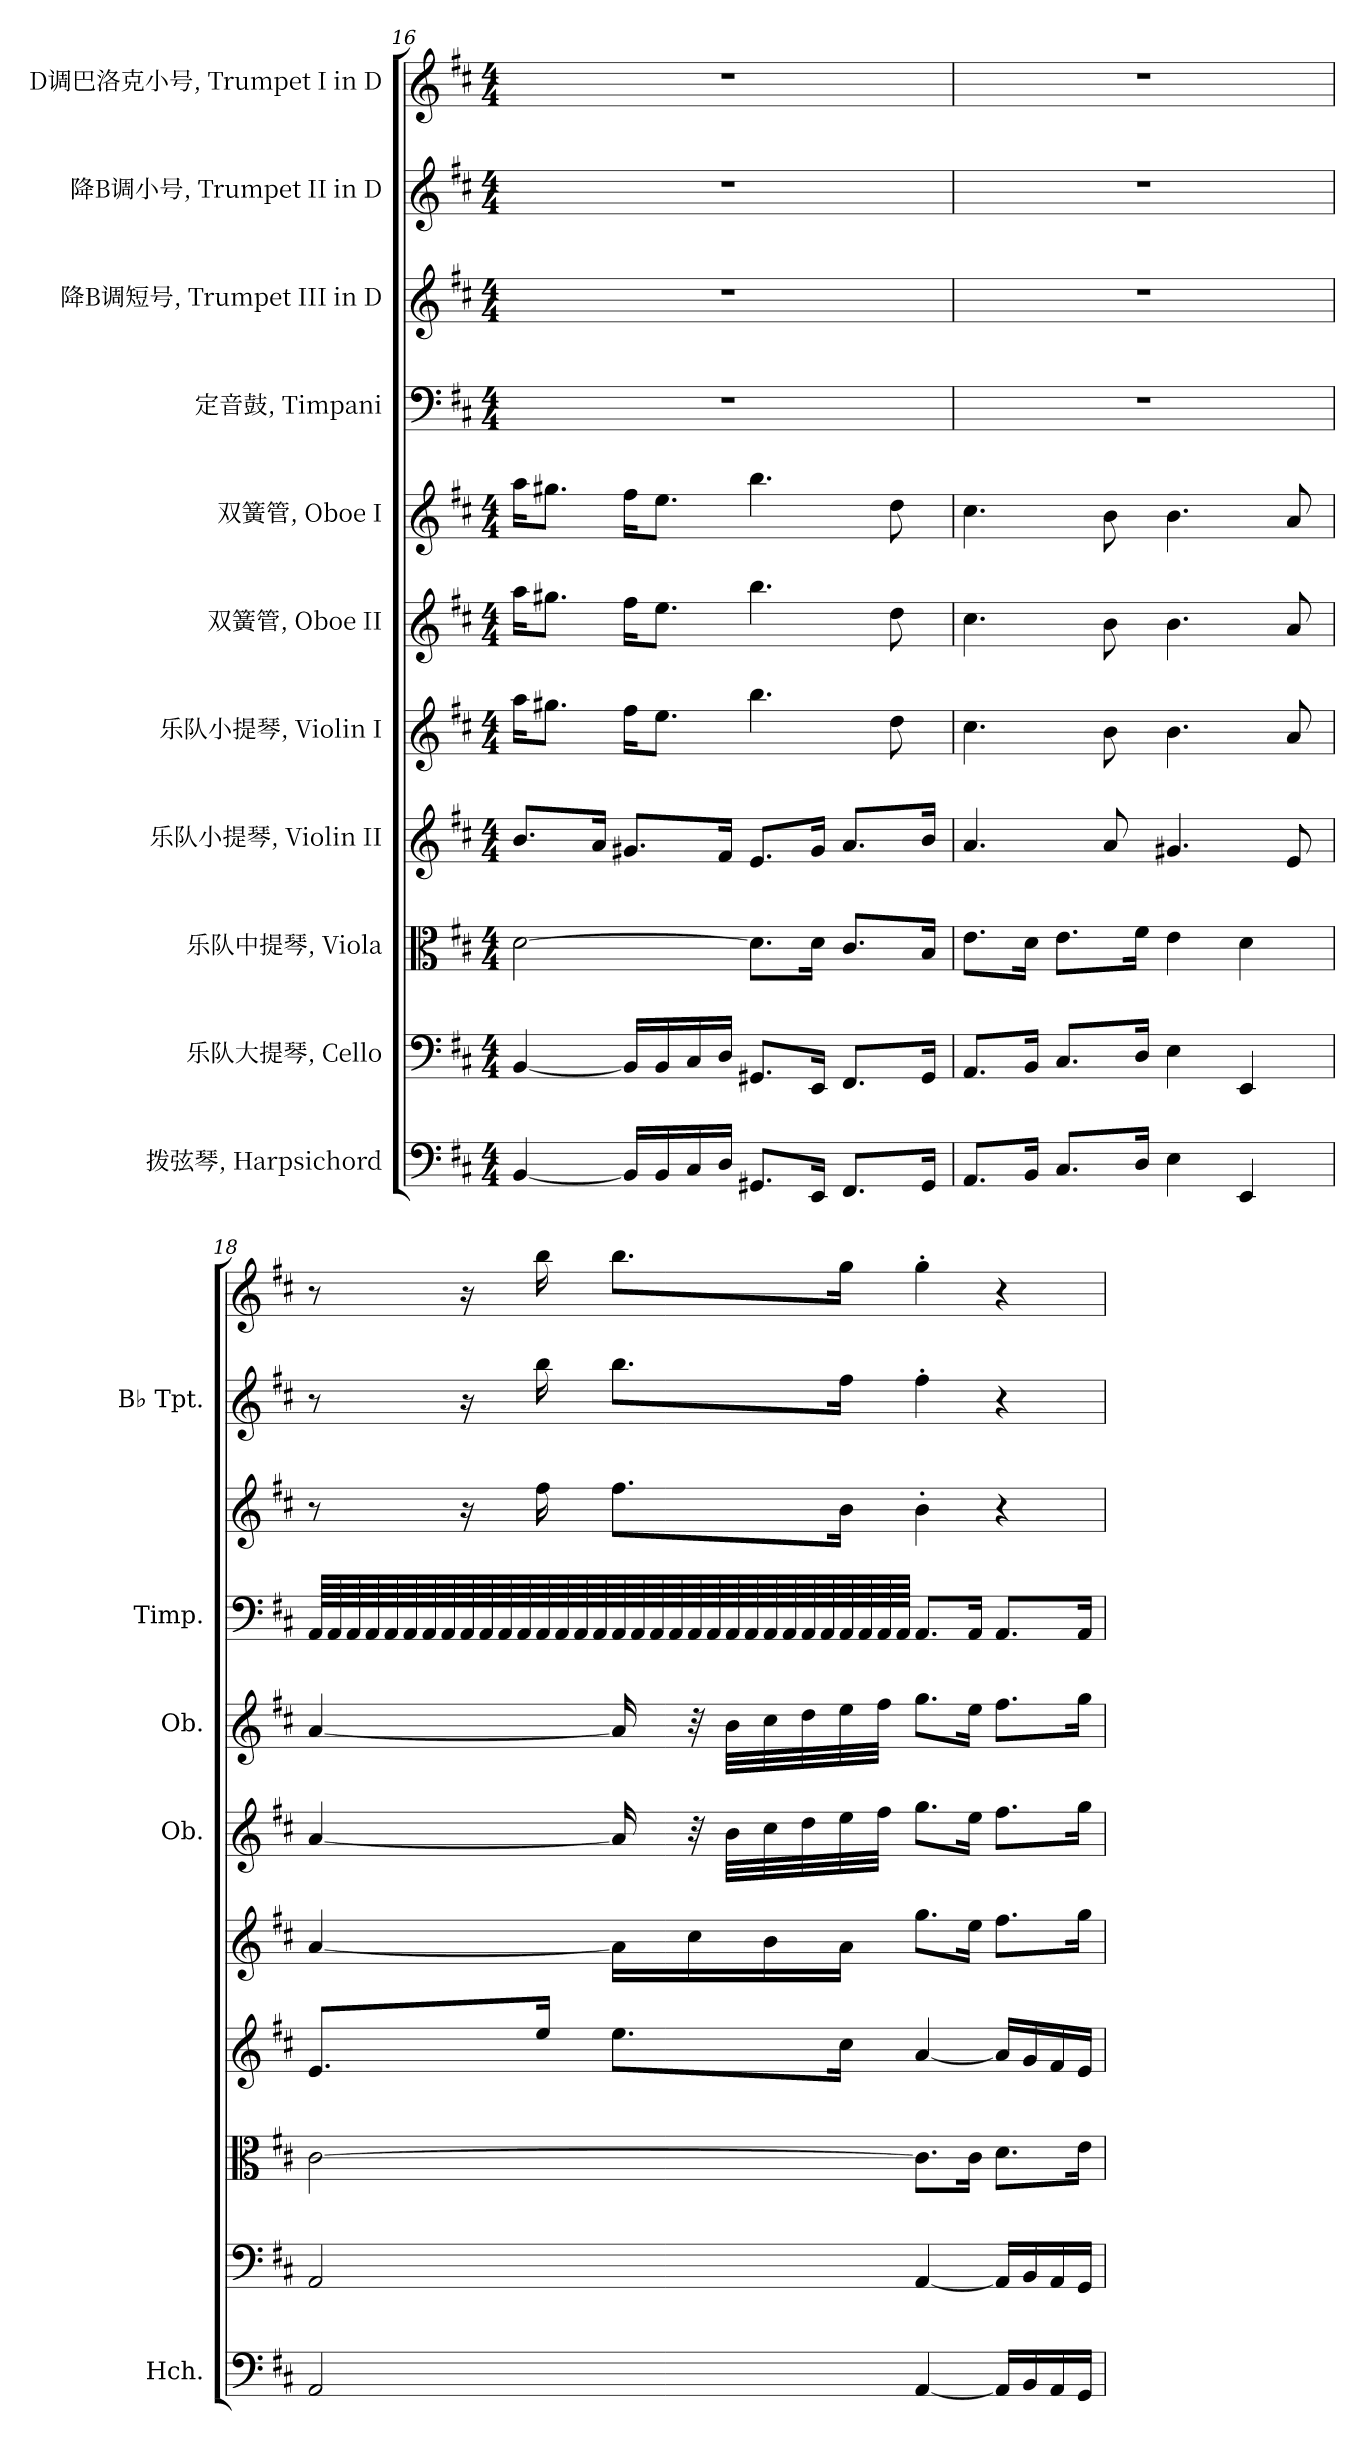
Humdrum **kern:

**kern	**kern	**kern	**kern	**kern	**kern	**kern	**kern	**kern	**kern	**kern
*part11	*part10	*part9	*part8	*part7	*part6	*part5	*part4	*part3	*part2	*part1
*staff11	*staff10	*staff9	*staff8	*staff7	*staff6	*staff5	*staff4	*staff3	*staff2	*staff1
*I"拨弦琴, Harpsichord	*I"乐队大提琴, Cello	*I"乐队中提琴, Viola	*I"乐队小提琴, Violin II	*I"乐队小提琴, Violin I	*I"双簧管, Oboe II	*I"双簧管, Oboe I	*I"定音鼓, Timpani	*I"降B调短号, Trumpet III in D	*I"降B调小号, Trumpet II in D	*I"D调巴洛克小号, Trumpet I in D
*I'Hch.	*	*	*	*	*I'Ob.	*I'Ob.	*I'Timp.	*	*I'B♭ Tpt.	*
!!LO:PB:g=z
*clefF4	*clefF4	*clefC3	*clefG2	*clefG2	*clefG2	*clefG2	*clefF4	*clefG2	*clefG2	*clefG2
*	*	*	*	*	*	*	*	*ITrd1c2	*ITrd1c2	*ITrd-1c-2
*k[f#c#]	*k[f#c#]	*k[f#c#]	*k[f#c#]	*k[f#c#]	*k[f#c#]	*k[f#c#]	*k[f#c#]	*k[]	*k[]	*k[f#c#g#d#]
*M4/4	*M4/4	*M4/4	*M4/4	*M4/4	*M4/4	*M4/4	*M4/4	*M4/4	*M4/4	*M4/4
=16	=16	=16	=16	=16	=16	=16	=16	=16	=16	=16
[4BB/	[4BB/	[2d\	8.b/L	16aa\KL	16aa\KL	16aa\KL	1r	1r	1r	1r
.	.	.	.	8.gg#X\J	8.gg#X\J	8.gg#X\J	.	.	.	.
.	.	.	16a/Jk	.	.	.	.	.	.	.
16BB/LL]	16BB/LL]	.	8.g#X/L	16ff#\KL	16ff#\KL	16ff#\KL	.	.	.	.
16BB/	16BB/	.	.	8.ee\J	8.ee\J	8.ee\J	.	.	.	.
16C#/	16C#/	.	.	.	.	.	.	.	.	.
16D/JJ	16D/JJ	.	16f#/Jk	.	.	.	.	.	.	.
8.GG#X/L	8.GG#X/L	8.d\L]	8.e/L	4.bb\	4.bb\	4.bb\	.	.	.	.
16EE/Jk	16EE/Jk	16d\Jk	16g#/Jk	.	.	.	.	.	.	.
8.FF#/L	8.FF#/L	8.c#/L	8.a/L	.	.	.	.	.	.	.
.	.	.	.	8dd\	8dd\	8dd\	.	.	.	.
16GG#/Jk	16GG#/Jk	16B/Jk	16b/Jk	.	.	.	.	.	.	.
=17	=17	=17	=17	=17	=17	=17	=17	=17	=17	=17
8.AA/L	8.AA/L	8.e\L	4.a/	4.cc#\	4.cc#\	4.cc#\	1r	1r	1r	1r
16BB/Jk	16BB/Jk	16d\Jk	.	.	.	.	.	.	.	.
8.C#/L	8.C#/L	8.e\L	.	.	.	.	.	.	.	.
.	.	.	8a/	8b\	8b\	8b\	.	.	.	.
16D/Jk	16D/Jk	16f#\Jk	.	.	.	.	.	.	.	.
4E\	4E\	4e\	4.g#X/	4.b\	4.b\	4.b\	.	.	.	.
4EE/	4EE/	4d\	.	.	.	.	.	.	.	.
.	.	.	8e/	8a/	8a/	8a/	.	.	.	.
!!LO:PB:g=z
=18	=18	=18	=18	=18	=18	=18	=18	=18	=18	=18
2AA/	2AA/	[2c#\	8.e/L	[4a/	[4a/	[4a/	64AA/LLLL	8r	8r	8r
.	.	.	.	.	.	.	64AA/	.	.	.
.	.	.	.	.	.	.	64AA/	.	.	.
.	.	.	.	.	.	.	64AA/	.	.	.
.	.	.	.	.	.	.	64AA/	.	.	.
.	.	.	.	.	.	.	64AA/	.	.	.
.	.	.	.	.	.	.	64AA/	.	.	.
.	.	.	.	.	.	.	64AA/	.	.	.
.	.	.	.	.	.	.	64AA/	16r	16r	16r
.	.	.	.	.	.	.	64AA/	.	.	.
.	.	.	.	.	.	.	64AA/	.	.	.
.	.	.	.	.	.	.	64AA/	.	.	.
.	.	.	16ee/Jk	.	.	.	64AA/	16ee\	16aa\	16ccc#\
.	.	.	.	.	.	.	64AA/	.	.	.
.	.	.	.	.	.	.	64AA/	.	.	.
.	.	.	.	.	.	.	64AA/	.	.	.
.	.	.	8.ee\L	16a\LL]	16a/]	16a/]	64AA/	8.ee\L	8.aa\L	8.ccc#\L
.	.	.	.	.	.	.	64AA/	.	.	.
.	.	.	.	.	.	.	64AA/	.	.	.
.	.	.	.	.	.	.	64AA/	.	.	.
.	.	.	.	16cc#\	32r	32r	64AA/	.	.	.
.	.	.	.	.	.	.	64AA/	.	.	.
.	.	.	.	.	32b\LLL	32b\LLL	64AA/	.	.	.
.	.	.	.	.	.	.	64AA/	.	.	.
.	.	.	.	16b\	32cc#\	32cc#\	64AA/	.	.	.
.	.	.	.	.	.	.	64AA/	.	.	.
.	.	.	.	.	32dd\	32dd\	64AA/	.	.	.
.	.	.	.	.	.	.	64AA/	.	.	.
.	.	.	16cc#\Jk	16a\JJ	32ee\	32ee\	64AA/	16a\Jk	16ee\Jk	16aa\Jk
.	.	.	.	.	.	.	64AA/	.	.	.
.	.	.	.	.	32ff#\JJJ	32ff#\JJJ	64AA/	.	.	.
.	.	.	.	.	.	.	64AA/JJJJ	.	.	.
[4AA/	[4AA/	8.c#\L]	[4a/	8.gg\L	8.gg\L	8.gg\L	8.AA/L	4a'\	4ee'\	4aa'\
.	.	16c#\Jk	.	16ee\Jk	16ee\Jk	16ee\Jk	16AA/Jk	.	.	.
16AA/LL]	16AA/LL]	8.d\L	16a/LL]	8.ff#\L	8.ff#\L	8.ff#\L	8.AA/L	4r	4r	4r
16BB/	16BB/	.	16g/	.	.	.	.	.	.	.
16AA/	16AA/	.	16f#/	.	.	.	.	.	.	.
16GG/JJ	16GG/JJ	16e\Jk	16e/JJ	16gg\Jk	16gg\Jk	16gg\Jk	16AA/Jk	.	.	.
=	=	=	=	=	=	=	=	=	=	=
*-	*-	*-	*-	*-	*-	*-	*-	*-	*-	*-
